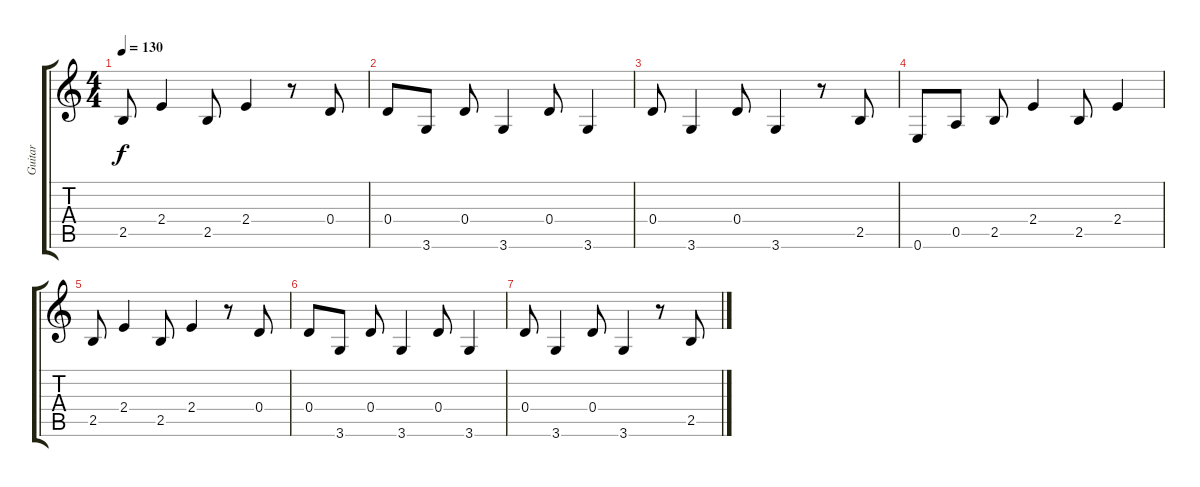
\track ("Guitar" "Guitar") {instrument electricguitarclean}
\staff {score tabs}
\tuning (E4 B3 G3 D3 A2 E2) {hide}
\ts (4 4)
\tempo 130
\clef g2
\ks c
2.5.8{dy f} 2.4.4 2.5.8 2.4.4 r.8 0.4.8 |
0.4.8 3.6.8 0.4.8 3.6.4 0.4.8 3.6.4 |
0.4.8 3.6.4 0.4.8 3.6.4 r.8 2.5.8 |
0.6.8 0.5.8 2.5.8 2.4.4 2.5.8 2.4.4 |
2.5.8 2.4.4 2.5.8 2.4.4 r.8 0.4.8 |
0.4.8 3.6.8 0.4.8 3.6.4 0.4.8 3.6.4 |
0.4.8 3.6.4 0.4.8 3.6.4 r.8 2.5.8
